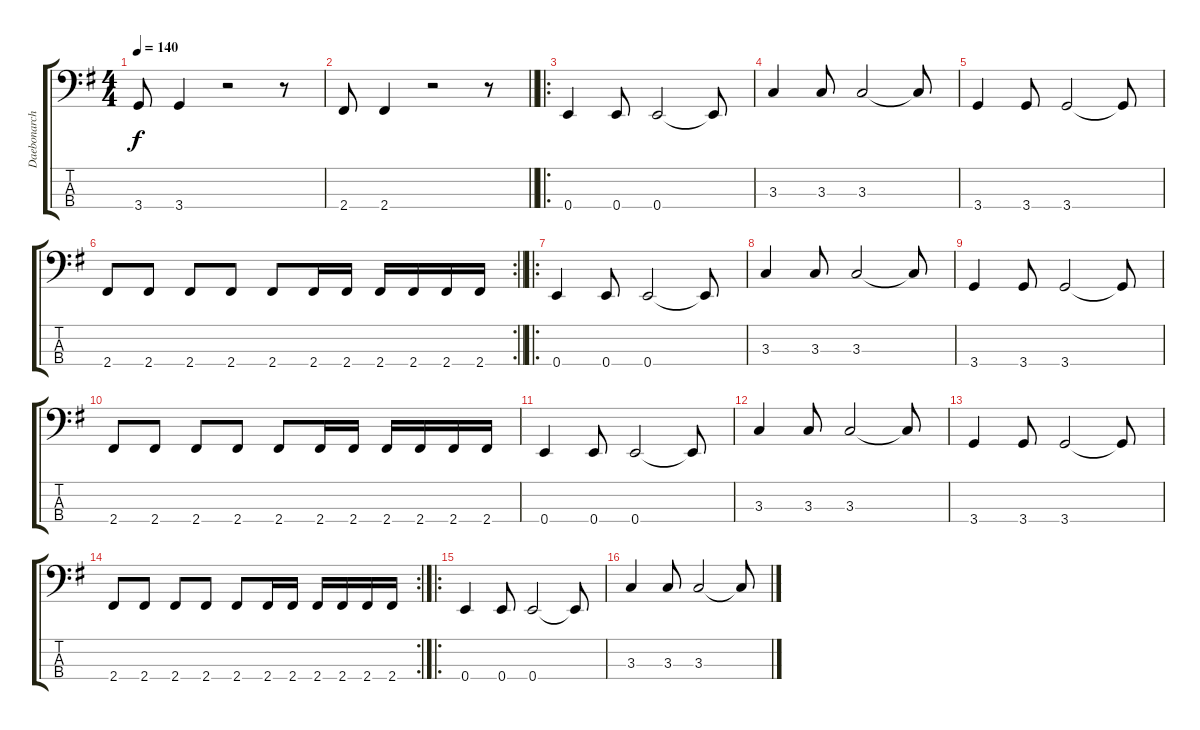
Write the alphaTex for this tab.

\track ("Daebonarch" "Daebonarch") {instrument electricbasspick}
\staff {score tabs}
\tuning (G2 D2 A1 E1) {hide}
\ts (4 4)
\tempo 140
\clef f4
\ks eminor
3.4.8{dy f} 3.4.4 r.2 r.8 |
\barLineRight lightlight
2.4.8 2.4.4 r.2 r.8 |
\ro
0.4.4 0.4.8 0.4.2 0.4{t}.8 |
3.3.4 3.3.8 3.3.2 3.3{t}.8 |
3.4.4 3.4.8 3.4.2 3.4{t}.8 |
\rc 2
\barLineRight lightlight
2.4.8 2.4.8 2.4.8 2.4.8 2.4.8 2.4.16 2.4.16 2.4.16 2.4.16 2.4.16 2.4.16 |
\ro
0.4.4 0.4.8 0.4.2 0.4{t}.8 |
3.3.4 3.3.8 3.3.2 3.3{t}.8 |
3.4.4 3.4.8 3.4.2 3.4{t}.8 |
2.4.8 2.4.8 2.4.8 2.4.8 2.4.8 2.4.16 2.4.16 2.4.16 2.4.16 2.4.16 2.4.16 |
0.4.4 0.4.8 0.4.2 0.4{t}.8 |
3.3.4 3.3.8 3.3.2 3.3{t}.8 |
3.4.4 3.4.8 3.4.2 3.4{t}.8 |
\rc 2
2.4.8 2.4.8 2.4.8 2.4.8 2.4.8 2.4.16 2.4.16 2.4.16 2.4.16 2.4.16 2.4.16 |
\ro
0.4.4 0.4.8 0.4.2 0.4{t}.8 |
3.3.4 3.3.8 3.3.2 3.3{t}.8
